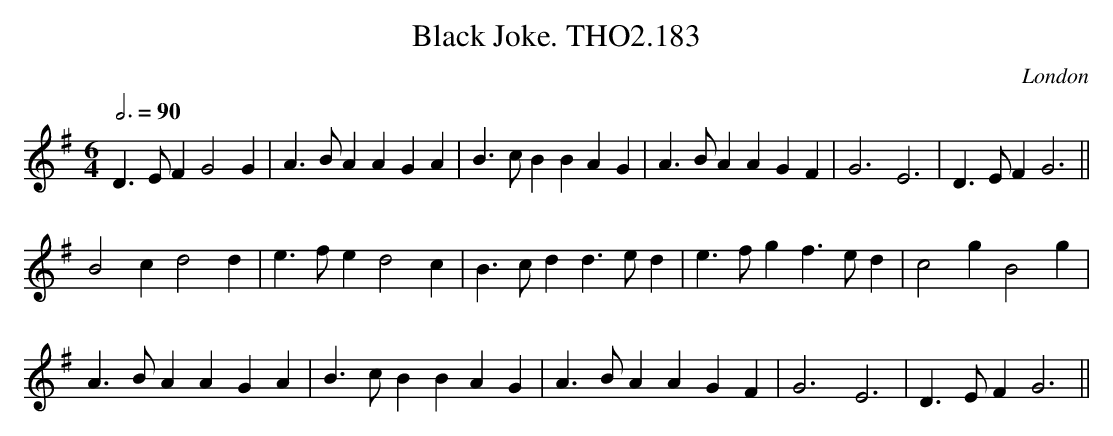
X:1
T:Black Joke. THO2.183
O:London
M:6/4
L:1/8
Q:3/4=90
K:G
D3EF2 G4G2|A3BA2 A2G2A2|B3cB2 B2A2G2|A3BA2 A2G2F2|G6 E6|D3E F2 G6||
B4c2 d4d2|e3fe2 d4c2|B3cd2 d3ed2|e3fg2 f3ed2|c4g2 B4g2|
A3BA2 A2G2A2|B3cB2 B2A2G2|A3BA2 A2G2F2|G6 E6|D3E F2 G6||
